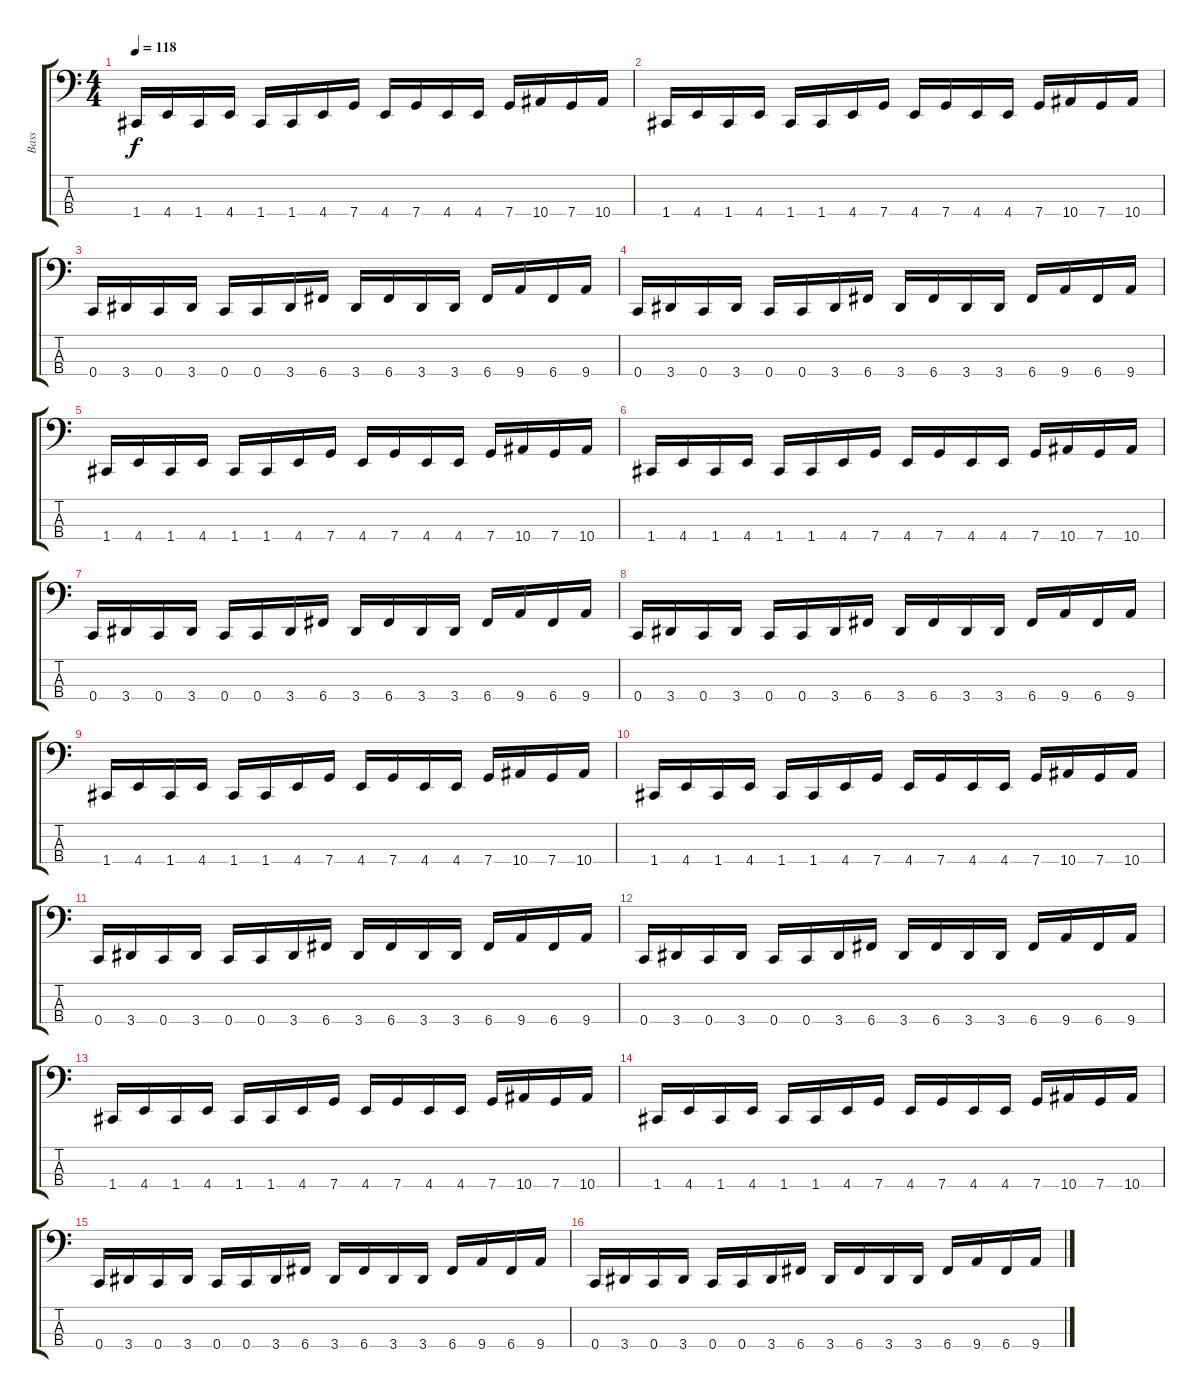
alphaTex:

\track ("Bass" "Bass") {instrument electricbassfinger}
\staff {score tabs}
\tuning (F2 C2 G1 C1) {hide}
\ts (4 4)
\tempo 118
\clef f4
\ks c
1.4.16{dy f} 4.4.16 1.4.16 4.4.16 1.4.16 1.4.16 4.4.16 7.4.16 4.4.16 7.4.16 4.4.16 4.4.16 7.4.16 10.4.16 7.4.16 10.4.16 |
1.4.16 4.4.16 1.4.16 4.4.16 1.4.16 1.4.16 4.4.16 7.4.16 4.4.16 7.4.16 4.4.16 4.4.16 7.4.16 10.4.16 7.4.16 10.4.16 |
0.4.16 3.4.16 0.4.16 3.4.16 0.4.16 0.4.16 3.4.16 6.4.16 3.4.16 6.4.16 3.4.16 3.4.16 6.4.16 9.4.16 6.4.16 9.4.16 |
0.4.16 3.4.16 0.4.16 3.4.16 0.4.16 0.4.16 3.4.16 6.4.16 3.4.16 6.4.16 3.4.16 3.4.16 6.4.16 9.4.16 6.4.16 9.4.16 |
1.4.16 4.4.16 1.4.16 4.4.16 1.4.16 1.4.16 4.4.16 7.4.16 4.4.16 7.4.16 4.4.16 4.4.16 7.4.16 10.4.16 7.4.16 10.4.16 |
1.4.16 4.4.16 1.4.16 4.4.16 1.4.16 1.4.16 4.4.16 7.4.16 4.4.16 7.4.16 4.4.16 4.4.16 7.4.16 10.4.16 7.4.16 10.4.16 |
0.4.16 3.4.16 0.4.16 3.4.16 0.4.16 0.4.16 3.4.16 6.4.16 3.4.16 6.4.16 3.4.16 3.4.16 6.4.16 9.4.16 6.4.16 9.4.16 |
0.4.16 3.4.16 0.4.16 3.4.16 0.4.16 0.4.16 3.4.16 6.4.16 3.4.16 6.4.16 3.4.16 3.4.16 6.4.16 9.4.16 6.4.16 9.4.16 |
1.4.16 4.4.16 1.4.16 4.4.16 1.4.16 1.4.16 4.4.16 7.4.16 4.4.16 7.4.16 4.4.16 4.4.16 7.4.16 10.4.16 7.4.16 10.4.16 |
1.4.16 4.4.16 1.4.16 4.4.16 1.4.16 1.4.16 4.4.16 7.4.16 4.4.16 7.4.16 4.4.16 4.4.16 7.4.16 10.4.16 7.4.16 10.4.16 |
0.4.16 3.4.16 0.4.16 3.4.16 0.4.16 0.4.16 3.4.16 6.4.16 3.4.16 6.4.16 3.4.16 3.4.16 6.4.16 9.4.16 6.4.16 9.4.16 |
0.4.16 3.4.16 0.4.16 3.4.16 0.4.16 0.4.16 3.4.16 6.4.16 3.4.16 6.4.16 3.4.16 3.4.16 6.4.16 9.4.16 6.4.16 9.4.16 |
1.4.16 4.4.16 1.4.16 4.4.16 1.4.16 1.4.16 4.4.16 7.4.16 4.4.16 7.4.16 4.4.16 4.4.16 7.4.16 10.4.16 7.4.16 10.4.16 |
1.4.16 4.4.16 1.4.16 4.4.16 1.4.16 1.4.16 4.4.16 7.4.16 4.4.16 7.4.16 4.4.16 4.4.16 7.4.16 10.4.16 7.4.16 10.4.16 |
0.4.16 3.4.16 0.4.16 3.4.16 0.4.16 0.4.16 3.4.16 6.4.16 3.4.16 6.4.16 3.4.16 3.4.16 6.4.16 9.4.16 6.4.16 9.4.16 |
0.4.16 3.4.16 0.4.16 3.4.16 0.4.16 0.4.16 3.4.16 6.4.16 3.4.16 6.4.16 3.4.16 3.4.16 6.4.16 9.4.16 6.4.16 9.4.16
